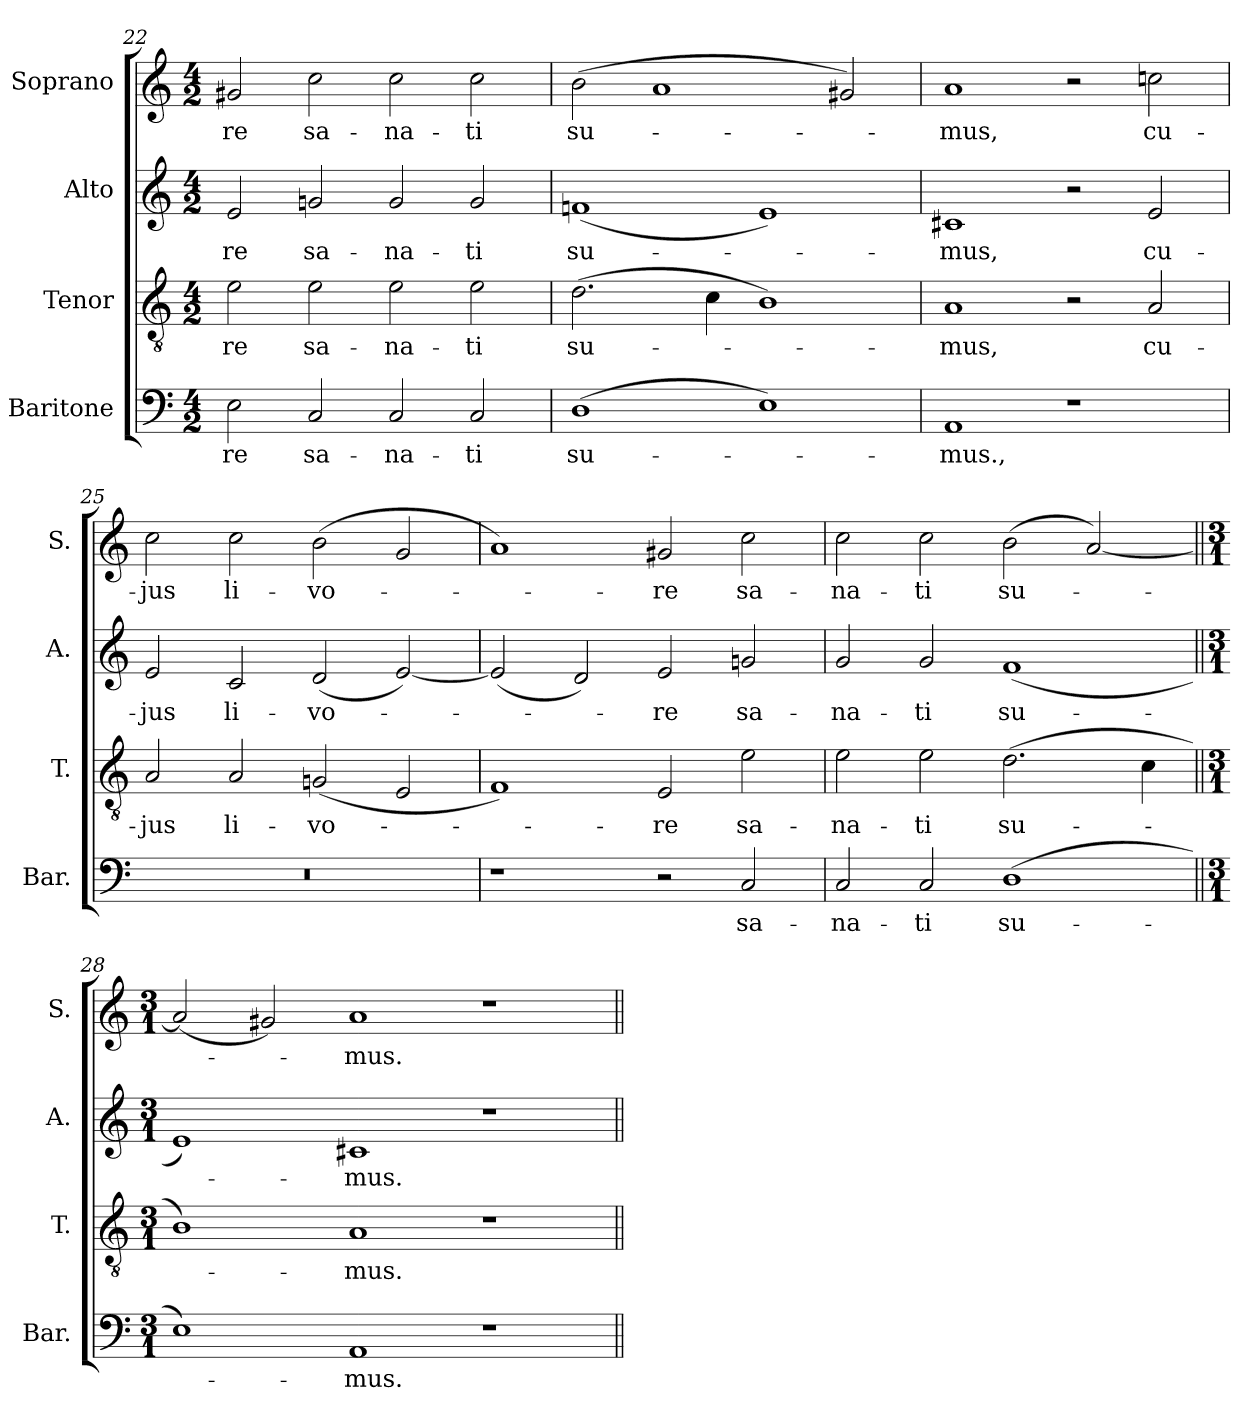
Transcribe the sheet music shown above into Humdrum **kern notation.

**kern	**text	**kern	**text	**kern	**text	**kern	**text
*part4	*part4	*part3	*part3	*part2	*part2	*part1	*part1
*staff4	*staff4	*staff3	*staff3	*staff2	*staff2	*staff1	*staff1
*I"Baritone	*	*I"Tenor	*	*I"Alto	*	*I"Soprano	*
*I'Bar.	*	*I'T.	*	*I'A.	*	*I'S.	*
*clefF4	*	*clefGv2	*	*clefG2	*	*clefG2	*
*	*	*ITrd7c12	*	*	*	*	*
*k[]	*	*k[]	*	*k[]	*	*k[]	*
*C:	*	*C:	*	*C:	*	*C:	*
*M4/2	*	*M4/2	*	*M4/2	*	*M4/2	*
=22	=22	=22	=22	=22	=22	=22	=22
!	!LO:LY:b:color=#000000	!	!	!	!	!	!
!	!	!	!LO:LY:b:color=#000000	!	!	!	!
!	!	!	!	!	!LO:LY:b:color=#000000	!	!
!	!	!	!	!	!	!	!LO:LY:b:color=#000000
2Ei\	-re	2Ei\	-re	2ei/	-re	2g#Xi/	-re
!	!LO:LY:b:color=#000000	!	!	!	!	!	!
!	!	!	!LO:LY:b:color=#000000	!	!	!	!
!	!	!	!	!	!LO:LY:b:color=#000000	!	!
!	!	!	!	!	!	!	!LO:LY:b:color=#000000
2Ci/	sa-	2Ei\	sa-	2gni/	sa-	2cci\	sa-
!	!LO:LY:b:color=#000000	!	!	!	!	!	!
!	!	!	!LO:LY:b:color=#000000	!	!	!	!
!	!	!	!	!	!LO:LY:b:color=#000000	!	!
!	!	!	!	!	!	!	!LO:LY:b:color=#000000
2Ci/	-na-	2Ei\	-na-	2gi/	-na-	2cci\	-na-
!	!LO:LY:b:color=#000000	!	!	!	!	!	!
!	!	!	!LO:LY:b:color=#000000	!	!	!	!
!	!	!	!	!	!LO:LY:b:color=#000000	!	!
!	!	!	!	!	!	!	!LO:LY:b:color=#000000
2Ci/	-ti	2Ei\	-ti	2gi/	-ti	2cci\	-ti
=23	=23	=23	=23	=23	=23	=23	=23
!	!LO:LY:b:color=#000000	!	!	!	!	!	!
!	!	!	!LO:LY:b:color=#000000	!	!	!	!
!	!	!	!	!	!LO:LY:b:color=#000000	!	!
!	!	!	!	!	!	!	!LO:LY:b:color=#000000
(1Di	su-	(2.Di\	su-	(1fni	su-	(2bi\	su-
.	.	.	.	.	.	1ai	.
.	.	4Ci\	.	.	.	.	.
1Ei)	.	1BBi)	.	1ei)	.	.	.
.	.	.	.	.	.	2g#Xi/)	.
=24	=24	=24	=24	=24	=24	=24	=24
!	!LO:LY:b:color=#000000	!	!	!	!	!	!
!	!	!	!LO:LY:b:color=#000000	!	!	!	!
!	!	!	!	!	!LO:LY:b:color=#000000	!	!
!	!	!	!	!	!	!	!LO:LY:b:color=#000000
1AAi	-mus.,	1AAi	-mus,	1c#Xi	-mus,	1ai	-mus,
1r	.	2r	.	2r	.	2r	.
!	!	!	!LO:LY:b:color=#000000	!	!	!	!
!	!	!	!	!	!LO:LY:b:color=#000000	!	!
!	!	!	!	!	!	!	!LO:LY:b:color=#000000
.	.	2AAi/	cu-	2ei/	cu-	2ccni\	cu-
=25	=25	=25	=25	=25	=25	=25	=25
!LO:N:vis=1	!	!	!	!	!	!	!
!	!	!	!LO:LY:b:color=#000000	!	!	!	!
!	!	!	!	!	!LO:LY:b:color=#000000	!	!
!	!	!	!	!	!	!	!LO:LY:b:color=#000000
0r	.	2AAi/	-jus	2ei/	-jus	2cci\	-jus
!	!	!	!LO:LY:b:color=#000000	!	!	!	!
!	!	!	!	!	!LO:LY:b:color=#000000	!	!
!	!	!	!	!	!	!	!LO:LY:b:color=#000000
.	.	2AAi/	li-	2ci/	li-	2cci\	li-
!	!	!	!LO:LY:b:color=#000000	!	!	!	!
!	!	!	!	!	!LO:LY:b:color=#000000	!	!
!	!	!	!	!	!	!	!LO:LY:b:color=#000000
.	.	(2GGni/	-vo-	(2di/	-vo-	(2bi\	-vo-
.	.	2EEi/	.	[2ei/)	.	2gi/	.
=26	=26	=26	=26	=26	=26	=26	=26
1r	.	1FFi)	.	(2ei/]	.	1ai)	.
.	.	.	.	2di/)	.	.	.
!	!	!	!LO:LY:b:color=#000000	!	!	!	!
!	!	!	!	!	!LO:LY:b:color=#000000	!	!
!	!	!	!	!	!	!	!LO:LY:b:color=#000000
2r	.	2EEi/	-re	2ei/	-re	2g#Xi/	-re
!	!LO:LY:b:color=#000000	!	!	!	!	!	!
!	!	!	!LO:LY:b:color=#000000	!	!	!	!
!	!	!	!	!	!LO:LY:b:color=#000000	!	!
!	!	!	!	!	!	!	!LO:LY:b:color=#000000
2Ci/	sa-	2Ei\	sa-	2gni/	sa-	2cci\	sa-
!!LO:LB:g=z
=27	=27	=27	=27	=27	=27	=27	=27
!	!LO:LY:b:color=#000000	!	!	!	!	!	!
!	!	!	!LO:LY:b:color=#000000	!	!	!	!
!	!	!	!	!	!LO:LY:b:color=#000000	!	!
!	!	!	!	!	!	!	!LO:LY:b:color=#000000
2Ci/	-na-	2Ei\	-na-	2gi/	-na-	2cci\	-na-
!	!LO:LY:b:color=#000000	!	!	!	!	!	!
!	!	!	!LO:LY:b:color=#000000	!	!	!	!
!	!	!	!	!	!LO:LY:b:color=#000000	!	!
!	!	!	!	!	!	!	!LO:LY:b:color=#000000
2Ci/	-ti	2Ei\	-ti	2gi/	-ti	2cci\	-ti
!	!LO:LY:b:color=#000000	!	!	!	!	!	!
!	!	!	!LO:LY:b:color=#000000	!	!	!	!
!	!	!	!	!	!LO:LY:b:color=#000000	!	!
!	!	!	!	!	!	!	!LO:LY:b:color=#000000
(1Di	su-	(2.Di\	su-	(1fi	su-	(2bi\	su-
.	.	.	.	.	.	[2ai/)	.
.	.	4Ci\	.	.	.	.	.
=28||	=28||	=28||	=28||	=28||	=28||	=28||	=28||
*M3/1	*	*M3/1	*	*M3/1	*	*M3/1	*
1Ei)	.	1BBi)	.	1ei)	.	(2ai/]	.
.	.	.	.	.	.	2g#Xi/)	.
!	!LO:LY:b:color=#000000	!	!	!	!	!	!
!	!	!	!LO:LY:b:color=#000000	!	!	!	!
!	!	!	!	!	!LO:LY:b:color=#000000	!	!
!	!	!	!	!	!	!	!LO:LY:b:color=#000000
1AAi	-mus.	1AAi	-mus.	1c#Xi	-mus.	1ai	-mus.
1r	.	1r	.	1r	.	1r	.
=||	=||	=||	=||	=||	=||	=||	=||
*-	*-	*-	*-	*-	*-	*-	*-
